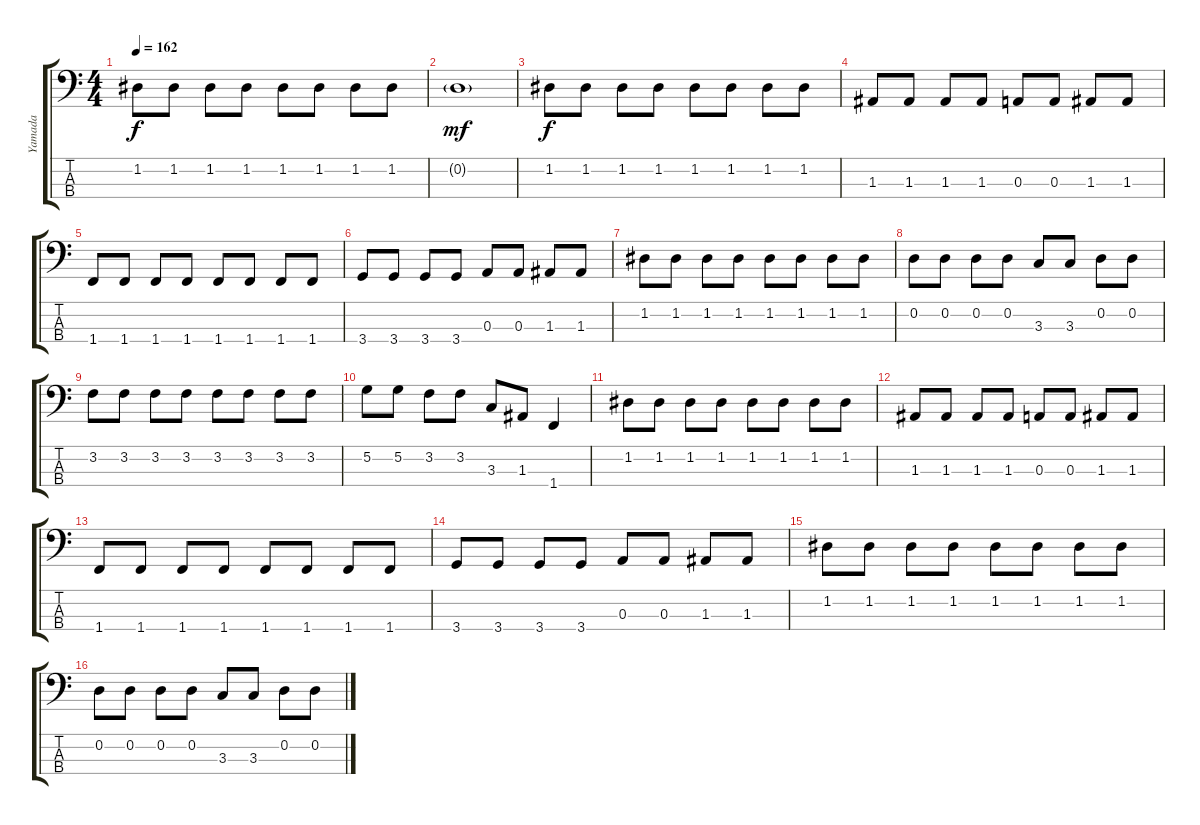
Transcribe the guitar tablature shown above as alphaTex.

\track ("Yamada" "Yamada") {instrument electricbasspick}
\staff {score tabs}
\tuning (G2 D2 A1 E1) {hide}
\ts (4 4)
\tempo 162
\clef f4
\ks c
1.2.8{dy f} 1.2.8 1.2.8 1.2.8 1.2.8 1.2.8 1.2.8 1.2.8 |
0.2{g}.1{dy mf} |
1.2.8{dy f} 1.2.8 1.2.8 1.2.8 1.2.8 1.2.8 1.2.8 1.2.8 |
1.3.8 1.3.8 1.3.8 1.3.8 0.3.8 0.3.8 1.3.8 1.3.8 |
1.4.8 1.4.8 1.4.8 1.4.8 1.4.8 1.4.8 1.4.8 1.4.8 |
3.4.8 3.4.8 3.4.8 3.4.8 0.3.8 0.3.8 1.3.8 1.3.8 |
1.2.8 1.2.8 1.2.8 1.2.8 1.2.8 1.2.8 1.2.8 1.2.8 |
0.2.8 0.2.8 0.2.8 0.2.8 3.3.8 3.3.8 0.2.8 0.2.8 |
3.2.8 3.2.8 3.2.8 3.2.8 3.2.8 3.2.8 3.2.8 3.2.8 |
5.2.8 5.2.8 3.2.8 3.2.8 3.3.8 1.3.8 1.4.4 |
1.2.8 1.2.8 1.2.8 1.2.8 1.2.8 1.2.8 1.2.8 1.2.8 |
1.3.8 1.3.8 1.3.8 1.3.8 0.3.8 0.3.8 1.3.8 1.3.8 |
1.4.8 1.4.8 1.4.8 1.4.8 1.4.8 1.4.8 1.4.8 1.4.8 |
3.4.8 3.4.8 3.4.8 3.4.8 0.3.8 0.3.8 1.3.8 1.3.8 |
1.2.8 1.2.8 1.2.8 1.2.8 1.2.8 1.2.8 1.2.8 1.2.8 |
0.2.8 0.2.8 0.2.8 0.2.8 3.3.8 3.3.8 0.2.8 0.2.8
